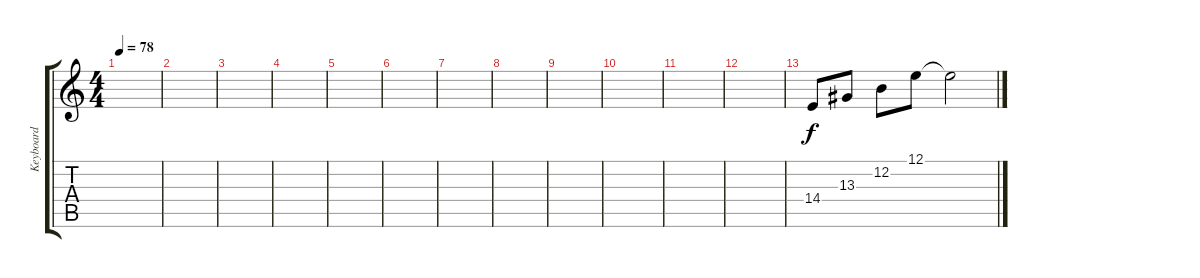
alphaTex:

\track ("Keyboard" "Keyboard") {instrument brightacousticpiano}
\staff {score tabs}
\tuning (E4 B3 G3 D3 A2 E2) {hide}
\ts (4 4)
\tempo 78
\clef g2
\ks c
|
|
|
|
|
|
|
|
|
|
|
|
14.4.8 13.3.8 12.2.8 12.1.8 12.1{t}.2
